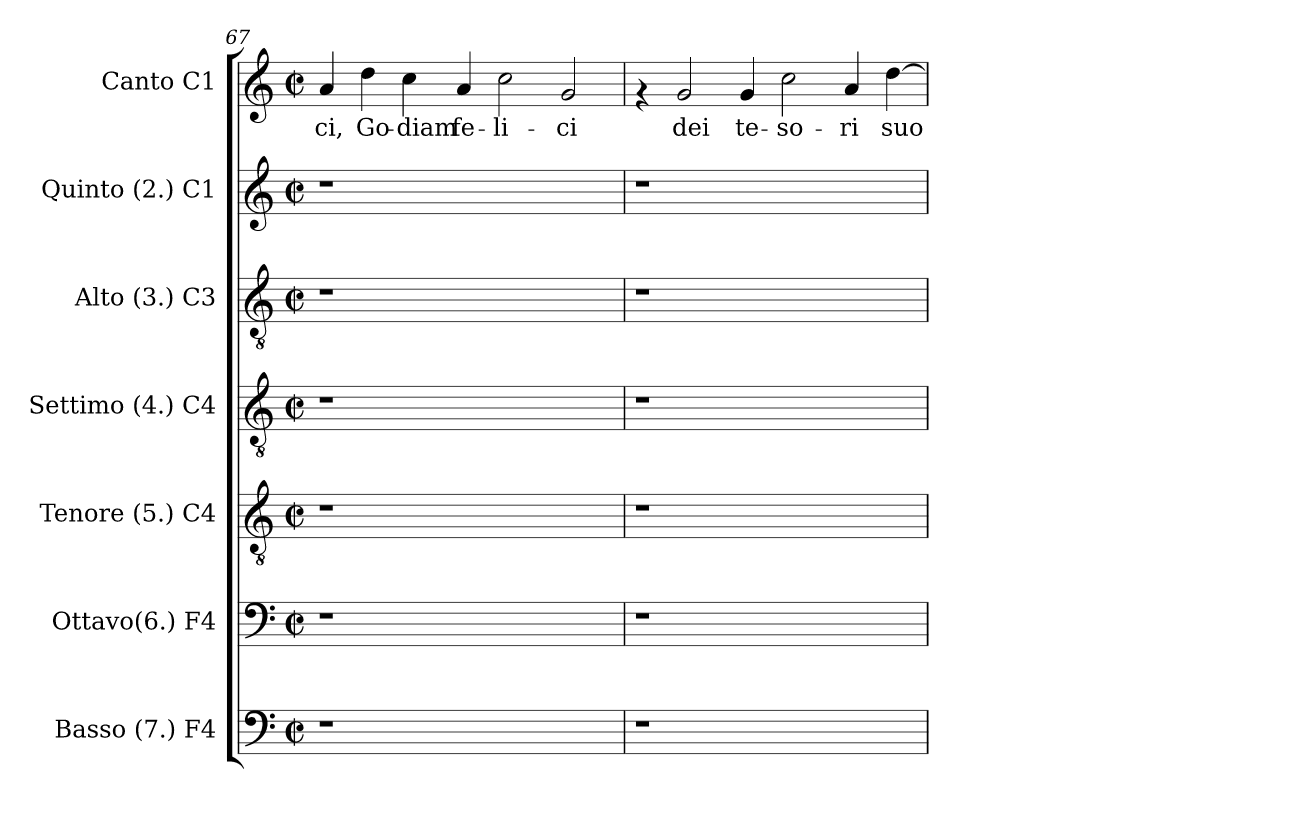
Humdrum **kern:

**kern	**kern	**kern	**kern	**kern	**kern	**kern	**text
*part7	*part6	*part5	*part4	*part3	*part2	*part1	*part1
*staff7	*staff6	*staff5	*staff4	*staff3	*staff2	*staff1	*staff1
*I"Basso (7.)  F4	*I"Ottavo(6.)  F4	*I"Tenore (5.)  C4	*I"Settimo (4.)  C4	*I"Alto (3.)  C3	*I"Quinto (2.)  C1	*I"Canto  C1	*
*	*	*I'T	*	*I'A	*	*I'C	*
!!LO:LB:g=z
*clefF4	*clefF4	*clefGv2	*clefGv2	*clefGv2	*clefG2	*clefG2	*
*k[]	*k[]	*k[]	*k[]	*k[]	*k[]	*k[]	*
*C:	*C:	*C:	*C:	*C:	*C:	*C:	*
*M2/2	*M2/2	*M2/2	*M2/2	*M2/2	*M2/2	*M2/2	*
*met(c|)	*met(c|)	*met(c|)	*met(c|)	*met(c|)	*met(c|)	*met(c|)	*
=67	=67	=67	=67	=67	=67	=67	=67
!	!	!	!	!	!	!	!LO:LY:b:cj
1r	1r	1r	1r	1r	1r	4a/	-ci,
!	!	!	!	!	!	!	!LO:LY:b:cj
.	.	.	.	.	.	4dd\	Go-
!	!	!	!	!	!	!	!LO:LY:b:cj
.	.	.	.	.	.	4cc\	-diam
!	!	!	!	!	!	!	!LO:LY:b:cj
.	.	.	.	.	.	4a/	fe-
!	!	!	!	!	!	!	!LO:LY:b:cj
1ryy	1ryy	1ryy	1ryy	1ryy	1ryy	2cc\	-li-
!	!	!	!	!	!	!	!LO:LY:b:cj
.	.	.	.	.	.	2g/	-ci
=68	=68	=68	=68	=68	=68	=68	=68
1r	1r	1r	1r	1r	1r	4rf	.
!	!	!	!	!	!	!	!LO:LY:b:cj
.	.	.	.	.	.	2g/	dei
!	!	!	!	!	!	!	!LO:LY:b:cj
.	.	.	.	.	.	4g/	te-
!	!	!	!	!	!	!	!LO:LY:b:cj
1ryy	1ryy	1ryy	1ryy	1ryy	1ryy	2cc\	-so-
!	!	!	!	!	!	!	!LO:LY:b:cj
.	.	.	.	.	.	4a/	-ri
!	!	!	!	!	!	!	!LO:LY:b:cj
.	.	.	.	.	.	[>4dd\	suo-
=	=	=	=	=	=	=	=
*-	*-	*-	*-	*-	*-	*-	*-
